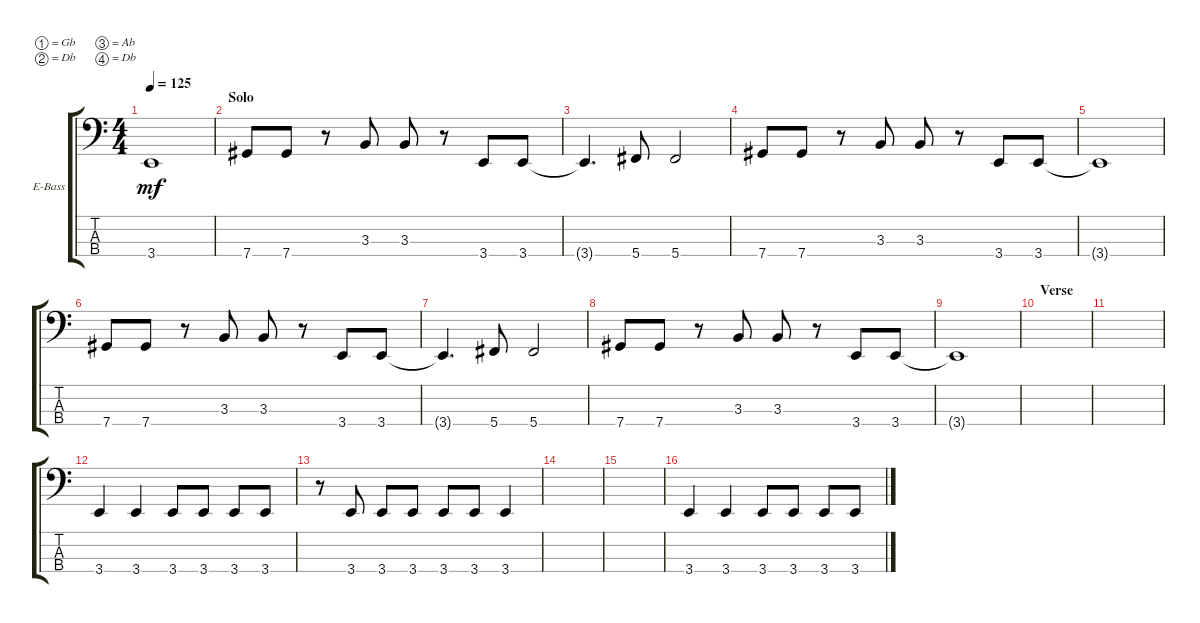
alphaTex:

\defaultSystemsLayout 4
\bracketExtendMode groupsimilarinstruments
\firstSystemTrackNameOrientation horizontal
\otherSystemsTrackNameOrientation horizontal
\track ("Electric Bass" "E-Bass") {instrument electricbassfinger}
\staff {score tabs}
\tuning (Gb2 Db2 Ab1 Db1)
\ts (4 4)
\tempo 125
\clef f4
\ks c
3.4{t}.1{dy mf} |
\section ("" "Solo")
7.4.8 7.4.8 r.8 3.3.8 3.3.8 r.8 3.4.8 3.4.8 |
3.4{t}.4{d} 5.4.8 5.4.2 |
7.4.8 7.4.8 r.8 3.3.8 3.3.8 r.8 3.4.8 3.4.8 |
3.4{t}.1 |
7.4.8 7.4.8 r.8 3.3.8 3.3.8 r.8 3.4.8 3.4.8 |
3.4{t}.4{d} 5.4.8 5.4.2 |
7.4.8 7.4.8 r.8 3.3.8 3.3.8 r.8 3.4.8 3.4.8 |
3.4{t}.1 |
\section ("" "Verse")
|
|
3.4.4 3.4.4 3.4.8 3.4.8 3.4.8 3.4.8 |
r.8 3.4.8 3.4.8 3.4.8 3.4.8 3.4.8 3.4.4 |
|
|
3.4.4 3.4.4 3.4.8 3.4.8 3.4.8 3.4.8
